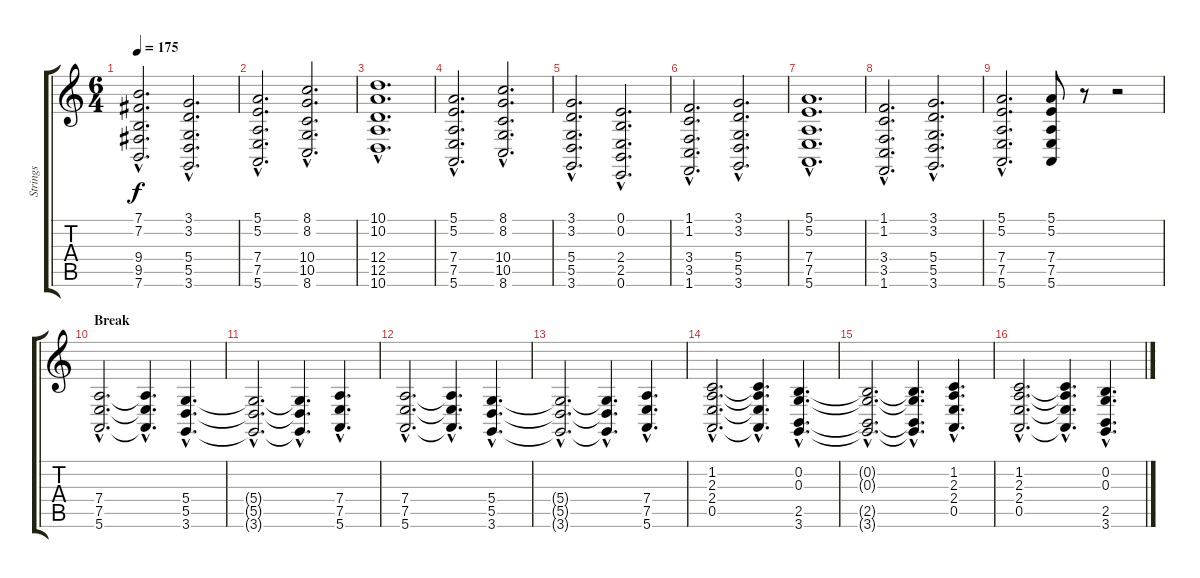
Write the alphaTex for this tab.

\track ("Strings" "Strings") {instrument stringensemble1}
\staff {score tabs}
\tuning (E4 B3 G3 D3 A2 E2) {hide}
\ts (6 4)
\tempo 175
\clef g2
\ks c
(7.1{hac} 7.2{hac} 9.4{hac} 9.5{hac} 7.6{hac}).2{d dy f} (3.1{hac} 3.2{hac} 5.4{hac} 5.5{hac} 3.6{hac}).2{d} |
(5.1{hac} 5.2{hac} 7.4{hac} 7.5{hac} 5.6{hac}).2{d} (8.1{hac} 8.2{hac} 10.4{hac} 10.5{hac} 8.6{hac}).2{d} |
(10.1{hac} 10.2{hac} 12.4{hac} 12.5{hac} 10.6{hac}).1{d} |
(5.1{hac} 5.2{hac} 7.4{hac} 7.5{hac} 5.6{hac}).2{d} (8.1{hac} 8.2{hac} 10.4{hac} 10.5{hac} 8.6{hac}).2{d} |
(3.1{hac} 3.2{hac} 5.4{hac} 5.5{hac} 3.6{hac}).2{d} (0.1{hac} 0.2{hac} 2.4{hac} 2.5{hac} 0.6{hac}).2{d} |
(1.1{hac} 1.2{hac} 3.4{hac} 3.5{hac} 1.6{hac}).2{d} (3.1{hac} 3.2{hac} 5.4{hac} 5.5{hac} 3.6{hac}).2{d} |
(5.1{hac} 5.2{hac} 7.4{hac} 7.5{hac} 5.6{hac}).1{d} |
(1.1{hac} 1.2{hac} 3.4{hac} 3.5{hac} 1.6{hac}).2{d} (3.1{hac} 3.2{hac} 5.4{hac} 5.5{hac} 3.6{hac}).2{d} |
(5.1{hac} 5.2{hac} 7.4{hac} 7.5{hac} 5.6{hac}).2{d} (5.1 5.2 7.4 7.5 5.6).8 r.8 r.2 |
\section ("" "Break")
(7.4{hac} 7.5{hac} 5.6{hac}).2{d} (7.4{hac t} 7.5{hac t} 5.6{hac t}).4{d} (5.4{hac} 5.5{hac} 3.6{hac}).4{d} |
(5.4{hac t} 5.5{hac t} 3.6{hac t}).2{d} (5.4{hac t} 5.5{hac t} 3.6{hac t}).4{d} (7.4{hac} 7.5{hac} 5.6{hac}).4{d} |
(7.4{hac} 7.5{hac} 5.6{hac}).2{d} (7.4{hac t} 7.5{hac t} 5.6{hac t}).4{d} (5.4{hac} 5.5{hac} 3.6{hac}).4{d} |
(5.4{hac t} 5.5{hac t} 3.6{hac t}).2{d} (5.4{hac t} 5.5{hac t} 3.6{hac t}).4{d} (7.4{hac} 7.5{hac} 5.6{hac}).4{d} |
(1.2{hac} 2.3{hac} 2.4{hac} 0.5{hac}).2{d} (1.2{hac t} 2.3{hac t} 2.4{hac t} 0.5{hac t}).4{d} (0.2{hac} 0.3{hac} 2.5{hac} 3.6{hac}).4{d} |
(0.2{hac t} 0.3{hac t} 2.5{hac t} 3.6{hac t}).2{d} (0.2{hac t} 0.3{hac t} 2.5{hac t} 3.6{hac t}).4{d} (1.2{hac} 2.3{hac} 2.4{hac} 0.5{hac}).4{d} |
(1.2{hac} 2.3{hac} 2.4{hac} 0.5{hac}).2{d} (1.2{hac t} 2.3{hac t} 2.4{hac t} 0.5{hac t}).4{d} (0.2{hac} 0.3{hac} 2.5{hac} 3.6{hac}).4{d}
